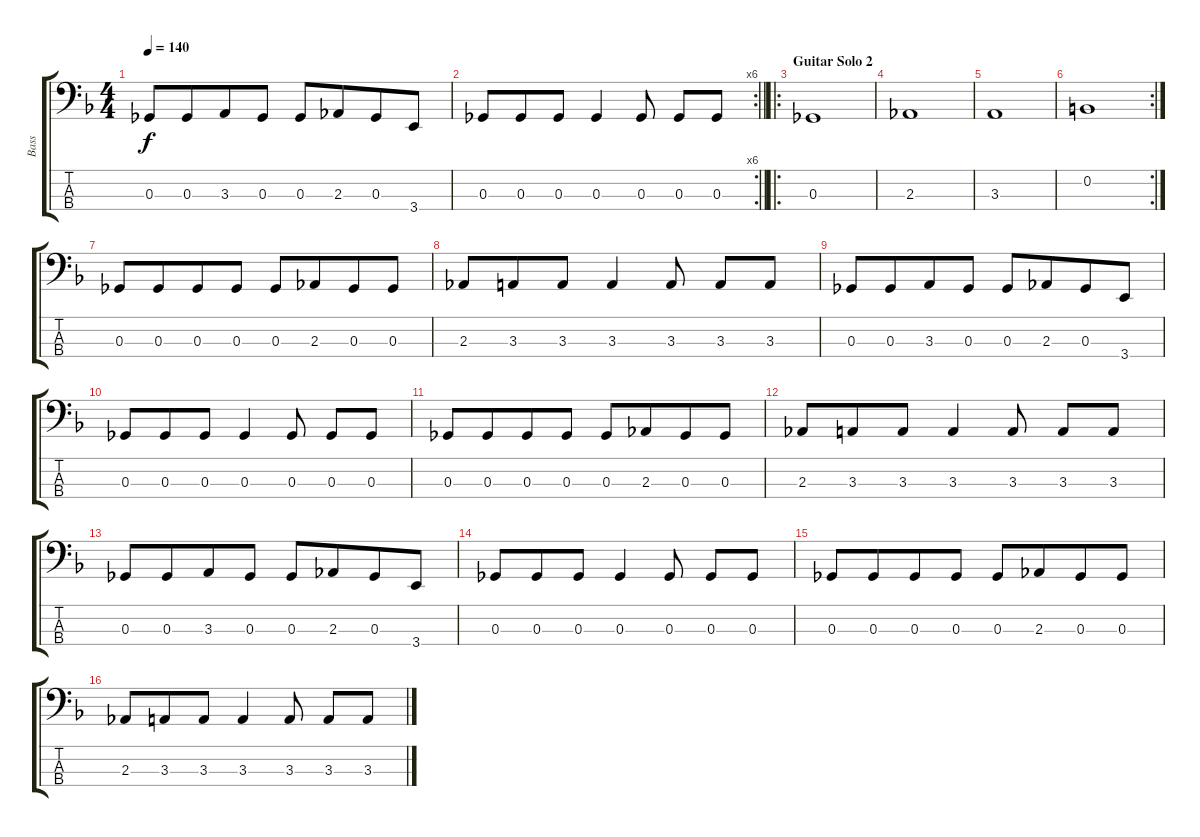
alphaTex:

\track ("Bass" "Bass") {instrument electricbassfinger}
\staff {score tabs}
\tuning (E2 B1 Gb1 Db1) {hide}
\ts (4 4)
\tempo 140
\clef f4
\ks f
0.3.8{dy f} 0.3.8{beam merge} 3.3.8 0.3.8 0.3.8 2.3.8{beam merge} 0.3.8 3.4.8 |
\rc 6
\barLineRight lightlight
0.3.8 0.3.8{beam merge} 0.3.8 0.3.4 0.3.8 0.3.8{beam merge} 0.3.8 |
\ro
\section ("" "Guitar Solo 2")
0.3.1 |
2.3.1 |
3.3.1 |
\rc 2
0.2.1 |
0.3.8 0.3.8{beam merge} 0.3.8 0.3.8 0.3.8 2.3.8{beam merge} 0.3.8 0.3.8 |
2.3.8 3.3.8{beam merge} 3.3.8 3.3.4 3.3.8 3.3.8 3.3.8 |
0.3.8 0.3.8{beam merge} 3.3.8 0.3.8 0.3.8 2.3.8{beam merge} 0.3.8 3.4.8 |
0.3.8 0.3.8{beam merge} 0.3.8 0.3.4 0.3.8 0.3.8{beam merge} 0.3.8 |
0.3.8 0.3.8{beam merge} 0.3.8 0.3.8 0.3.8 2.3.8{beam merge} 0.3.8 0.3.8 |
2.3.8 3.3.8{beam merge} 3.3.8 3.3.4 3.3.8 3.3.8 3.3.8 |
0.3.8 0.3.8{beam merge} 3.3.8 0.3.8 0.3.8 2.3.8{beam merge} 0.3.8 3.4.8 |
0.3.8 0.3.8{beam merge} 0.3.8 0.3.4 0.3.8 0.3.8{beam merge} 0.3.8 |
0.3.8 0.3.8{beam merge} 0.3.8 0.3.8 0.3.8 2.3.8{beam merge} 0.3.8 0.3.8 |
2.3.8 3.3.8{beam merge} 3.3.8 3.3.4 3.3.8 3.3.8 3.3.8
